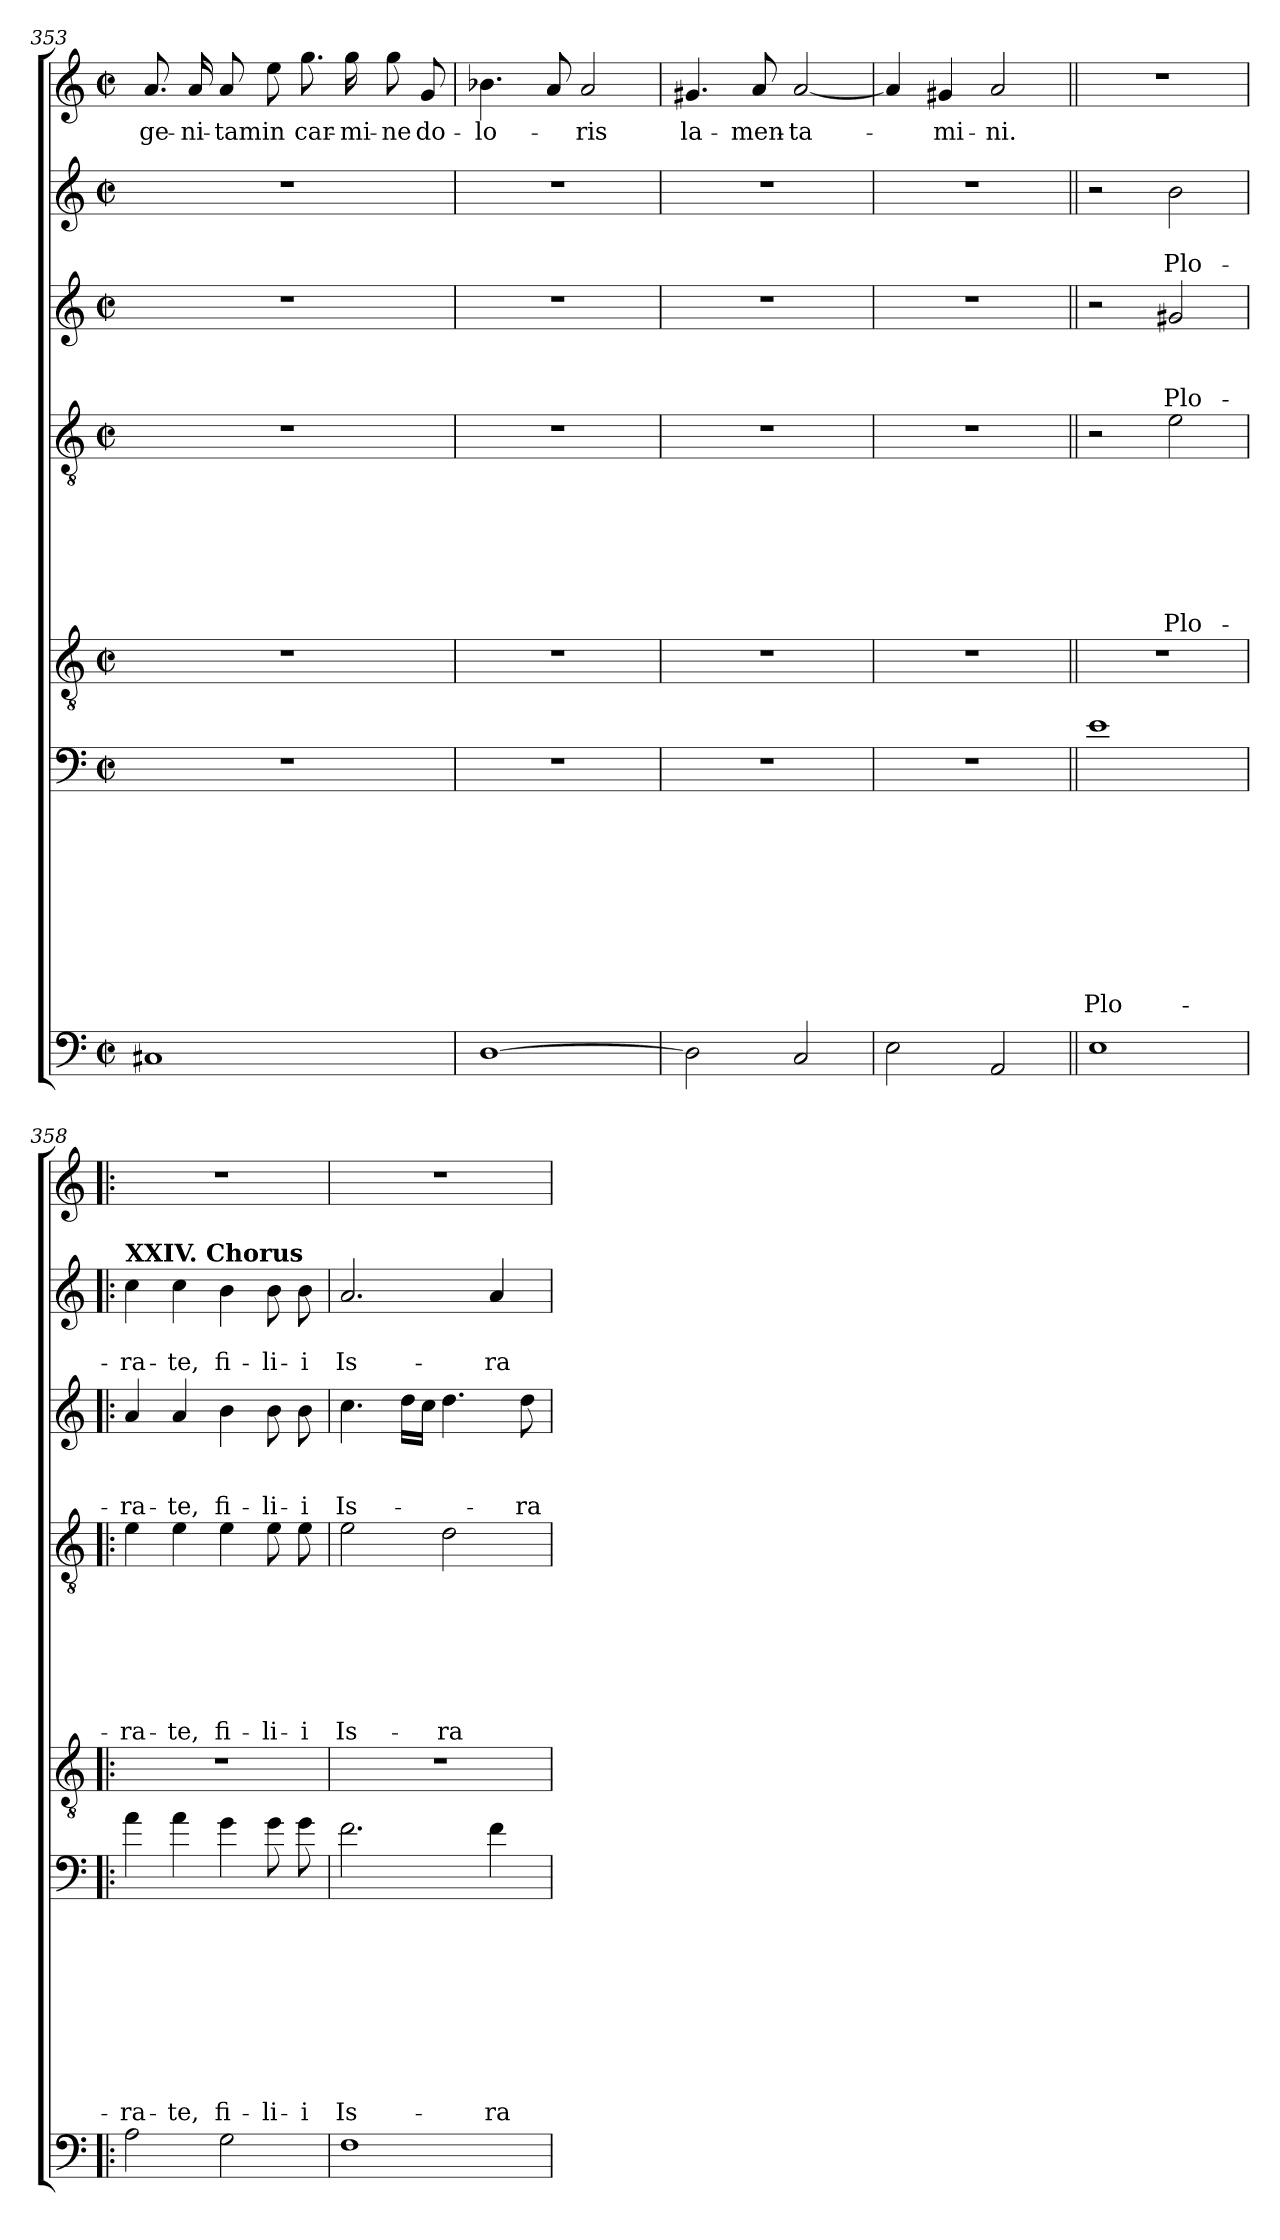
**kern	**kern	**text	**text	**text	**text	**text	**text	**text	**text	**text	**kern	**kern	**text	**text	**text	**text	**text	**text	**text	**kern	**text	**text	**text	**kern	**text	**text	**kern	**text
*part7	*part6	*part6	*part6	*part6	*part6	*part6	*part6	*part6	*part6	*part6	*part5	*part4	*part4	*part4	*part4	*part4	*part4	*part4	*part4	*part3	*part3	*part3	*part3	*part2	*part2	*part2	*part1	*part1
*staff7	*staff6	*staff6	*staff6	*staff6	*staff6	*staff6	*staff6	*staff6	*staff6	*staff6	*staff5	*staff4	*staff4	*staff4	*staff4	*staff4	*staff4	*staff4	*staff4	*staff3	*staff3	*staff3	*staff3	*staff2	*staff2	*staff2	*staff1	*staff1
!!LO:LB:g=z
*clefF4	*clefF4	*	*	*	*	*	*	*	*	*	*clefGv2	*clefGv2	*	*	*	*	*	*	*	*clefG2	*	*	*	*clefG2	*	*	*clefG2	*
*	*ITrd8c14	*	*	*	*	*	*	*	*	*	*	*	*	*	*	*	*	*	*	*	*	*	*	*	*	*	*	*
*k[]	*k[]	*	*	*	*	*	*	*	*	*	*k[]	*k[]	*	*	*	*	*	*	*	*k[]	*	*	*	*k[]	*	*	*k[]	*
*C:	*C:	*	*	*	*	*	*	*	*	*	*C:	*C:	*	*	*	*	*	*	*	*C:	*	*	*	*C:	*	*	*C:	*
*M2/2	*M2/2	*	*	*	*	*	*	*	*	*	*M2/2	*M2/2	*	*	*	*	*	*	*	*M2/2	*	*	*	*M2/2	*	*	*M2/2	*
*met(c|)	*met(c|)	*	*	*	*	*	*	*	*	*	*met(c|)	*met(c|)	*	*	*	*	*	*	*	*met(c|)	*	*	*	*met(c|)	*	*	*met(c|)	*
=353	=353	=353	=353	=353	=353	=353	=353	=353	=353	=353	=353	=353	=353	=353	=353	=353	=353	=353	=353	=353	=353	=353	=353	=353	=353	=353	=353	=353
!	!	!	!	!	!	!	!	!	!	!	!	!	!	!	!	!	!	!	!	!	!	!	!	!	!	!	!	!LO:LY:b
1C#X	1r	.	.	.	.	.	.	.	.	.	1r	1r	.	.	.	.	.	.	.	1r	.	.	.	1r	.	.	8.a/	-ge-
!	!	!	!	!	!	!	!	!	!	!	!	!	!	!	!	!	!	!	!	!	!	!	!	!	!	!	!	!LO:LY:b
.	.	.	.	.	.	.	.	.	.	.	.	.	.	.	.	.	.	.	.	.	.	.	.	.	.	.	16a/	-ni-
!	!	!	!	!	!	!	!	!	!	!	!	!	!	!	!	!	!	!	!	!	!	!	!	!	!	!	!	!LO:LY:b
.	.	.	.	.	.	.	.	.	.	.	.	.	.	.	.	.	.	.	.	.	.	.	.	.	.	.	8a/	-tam
!	!	!	!	!	!	!	!	!	!	!	!	!	!	!	!	!	!	!	!	!	!	!	!	!	!	!	!	!LO:LY:b
.	.	.	.	.	.	.	.	.	.	.	.	.	.	.	.	.	.	.	.	.	.	.	.	.	.	.	8ee\	in
!	!	!	!	!	!	!	!	!	!	!	!	!	!	!	!	!	!	!	!	!	!	!	!	!	!	!	!	!LO:LY:b
.	.	.	.	.	.	.	.	.	.	.	.	.	.	.	.	.	.	.	.	.	.	.	.	.	.	.	8.gg\	car-
!	!	!	!	!	!	!	!	!	!	!	!	!	!	!	!	!	!	!	!	!	!	!	!	!	!	!	!	!LO:LY:b
.	.	.	.	.	.	.	.	.	.	.	.	.	.	.	.	.	.	.	.	.	.	.	.	.	.	.	16gg\	-mi-
!	!	!	!	!	!	!	!	!	!	!	!	!	!	!	!	!	!	!	!	!	!	!	!	!	!	!	!	!LO:LY:b
.	.	.	.	.	.	.	.	.	.	.	.	.	.	.	.	.	.	.	.	.	.	.	.	.	.	.	8gg\	-ne
!	!	!	!	!	!	!	!	!	!	!	!	!	!	!	!	!	!	!	!	!	!	!	!	!	!	!	!	!LO:LY:b
.	.	.	.	.	.	.	.	.	.	.	.	.	.	.	.	.	.	.	.	.	.	.	.	.	.	.	8g/	do-
=354	=354	=354	=354	=354	=354	=354	=354	=354	=354	=354	=354	=354	=354	=354	=354	=354	=354	=354	=354	=354	=354	=354	=354	=354	=354	=354	=354	=354
!	!	!	!	!	!	!	!	!	!	!	!	!	!	!	!	!	!	!	!	!	!	!	!	!	!	!	!	!LO:LY:b
[1D	1r	.	.	.	.	.	.	.	.	.	1r	1r	.	.	.	.	.	.	.	1r	.	.	.	1r	.	.	4.b-X\	-lo-
.	.	.	.	.	.	.	.	.	.	.	.	.	.	.	.	.	.	.	.	.	.	.	.	.	.	.	8a/	.
!	!	!	!	!	!	!	!	!	!	!	!	!	!	!	!	!	!	!	!	!	!	!	!	!	!	!	!	!LO:LY:b
.	.	.	.	.	.	.	.	.	.	.	.	.	.	.	.	.	.	.	.	.	.	.	.	.	.	.	2a/	-ris
=355	=355	=355	=355	=355	=355	=355	=355	=355	=355	=355	=355	=355	=355	=355	=355	=355	=355	=355	=355	=355	=355	=355	=355	=355	=355	=355	=355	=355
!	!	!	!	!	!	!	!	!	!	!	!	!	!	!	!	!	!	!	!	!	!	!	!	!	!	!	!	!LO:LY:b
2D\]	1r	.	.	.	.	.	.	.	.	.	1r	1r	.	.	.	.	.	.	.	1r	.	.	.	1r	.	.	4.g#X/	la-
!	!	!	!	!	!	!	!	!	!	!	!	!	!	!	!	!	!	!	!	!	!	!	!	!	!	!	!	!LO:LY:b
.	.	.	.	.	.	.	.	.	.	.	.	.	.	.	.	.	.	.	.	.	.	.	.	.	.	.	8a/	-men-
!	!	!	!	!	!	!	!	!	!	!	!	!	!	!	!	!	!	!	!	!	!	!	!	!	!	!	!	!LO:LY:b
2C/	.	.	.	.	.	.	.	.	.	.	.	.	.	.	.	.	.	.	.	.	.	.	.	.	.	.	[2a/	-ta-
=356	=356	=356	=356	=356	=356	=356	=356	=356	=356	=356	=356	=356	=356	=356	=356	=356	=356	=356	=356	=356	=356	=356	=356	=356	=356	=356	=356	=356
2E\	1r	.	.	.	.	.	.	.	.	.	1r	1r	.	.	.	.	.	.	.	1r	.	.	.	1r	.	.	4a/]	.
!	!	!	!	!	!	!	!	!	!	!	!	!	!	!	!	!	!	!	!	!	!	!	!	!	!	!	!	!LO:LY:b
.	.	.	.	.	.	.	.	.	.	.	.	.	.	.	.	.	.	.	.	.	.	.	.	.	.	.	4g#X/	-mi-
!	!	!	!	!	!	!	!	!	!	!	!	!	!	!	!	!	!	!	!	!	!	!	!	!	!	!	!	!LO:LY:b
2AA/	.	.	.	.	.	.	.	.	.	.	.	.	.	.	.	.	.	.	.	.	.	.	.	.	.	.	2a/	-ni.
!!LO:LB:g=z
=357||	=357||	=357||	=357||	=357||	=357||	=357||	=357||	=357||	=357||	=357||	=357||	=357||	=357||	=357||	=357||	=357||	=357||	=357||	=357||	=357||	=357||	=357||	=357||	=357||	=357||	=357||	=357||	=357||
!	!	!	!	!	!	!	!	!	!	!LO:LY:b	!	!	!	!	!	!	!	!	!	!	!	!	!	!	!	!	!	!
1E	1E	.	.	.	.	.	.	.	.	Plo-	1r	2r	.	.	.	.	.	.	.	2r	.	.	.	2r	.	.	1r	.
!	!	!	!	!	!	!	!	!	!	!	!	!	!	!	!	!	!	!	!LO:LY:b	!	!	!	!LO:LY:b	!	!	!LO:LY:b	!	!
.	.	.	.	.	.	.	.	.	.	.	.	2e\	.	.	.	.	.	.	Plo-	2g#X/	.	.	Plo-	2b\	.	Plo-	.	.
=358!|:	=358!|:	=358!|:	=358!|:	=358!|:	=358!|:	=358!|:	=358!|:	=358!|:	=358!|:	=358!|:	=358!|:	=358!|:	=358!|:	=358!|:	=358!|:	=358!|:	=358!|:	=358!|:	=358!|:	=358!|:	=358!|:	=358!|:	=358!|:	=358!|:	=358!|:	=358!|:	=358!|:	=358!|:
!	!	!	!	!	!	!	!	!	!	!	!	!	!	!	!	!	!	!	!	!	!	!	!	!LO:TX:a:B:t=XXIV. Chorus	!	!	!	!
!	!	!	!	!	!	!	!	!	!	!LO:LY:b	!	!	!	!	!	!	!	!	!LO:LY:b	!	!	!	!LO:LY:b	!	!	!LO:LY:b	!	!
2A\	4A\	.	.	.	.	.	.	.	.	-ra-	1r	4e\	.	.	.	.	.	.	-ra-	4a/	.	.	-ra-	4cc\	.	-ra-	1r	.
!	!	!	!	!	!	!	!	!	!	!LO:LY:b	!	!	!	!	!	!	!	!	!LO:LY:b	!	!	!	!LO:LY:b	!	!	!LO:LY:b	!	!
.	4A\	.	.	.	.	.	.	.	.	-te,	.	4e\	.	.	.	.	.	.	-te,	4a/	.	.	-te,	4cc\	.	-te,	.	.
!	!	!	!	!	!	!	!	!	!	!LO:LY:b	!	!	!	!	!	!	!	!	!LO:LY:b	!	!	!	!LO:LY:b	!	!	!LO:LY:b	!	!
2G\	4G\	.	.	.	.	.	.	.	.	fi-	.	4e\	.	.	.	.	.	.	fi-	4b\	.	.	fi-	4b\	.	fi-	.	.
!	!	!	!	!	!	!	!	!	!	!LO:LY:b	!	!	!	!	!	!	!	!	!LO:LY:b	!	!	!	!LO:LY:b	!	!	!LO:LY:b	!	!
.	8G\	.	.	.	.	.	.	.	.	-li-	.	8e\	.	.	.	.	.	.	-li-	8b\	.	.	-li-	8b\	.	-li-	.	.
!	!	!	!	!	!	!	!	!	!	!LO:LY:b	!	!	!	!	!	!	!	!	!LO:LY:b	!	!	!	!LO:LY:b	!	!	!LO:LY:b	!	!
.	8G\	.	.	.	.	.	.	.	.	-i	.	8e\	.	.	.	.	.	.	-i	8b\	.	.	-i	8b\	.	-i	.	.
=359	=359	=359	=359	=359	=359	=359	=359	=359	=359	=359	=359	=359	=359	=359	=359	=359	=359	=359	=359	=359	=359	=359	=359	=359	=359	=359	=359	=359
!	!	!	!	!	!	!	!	!	!	!LO:LY:b	!	!	!	!	!	!	!	!	!LO:LY:b	!	!	!	!LO:LY:b	!	!	!LO:LY:b	!	!
1F	2.F\	.	.	.	.	.	.	.	.	Is-	1r	2e\	.	.	.	.	.	.	Is-	4.cc\	.	.	Is-	2.a/	.	Is-	1r	.
.	.	.	.	.	.	.	.	.	.	.	.	.	.	.	.	.	.	.	.	16dd\LL	.	.	.	.	.	.	.	.
.	.	.	.	.	.	.	.	.	.	.	.	.	.	.	.	.	.	.	.	16cc\JJ	.	.	.	.	.	.	.	.
!	!	!	!	!	!	!	!	!	!	!	!	!	!	!	!	!	!	!	!LO:LY:b	!	!	!	!	!	!	!	!	!
.	.	.	.	.	.	.	.	.	.	.	.	2d\	.	.	.	.	.	.	-ra-	4.dd\	.	.	.	.	.	.	.	.
!	!	!	!	!	!	!	!	!	!	!LO:LY:b	!	!	!	!	!	!	!	!	!	!	!	!	!	!	!	!LO:LY:b	!	!
.	4F\	.	.	.	.	.	.	.	.	-ra-	.	.	.	.	.	.	.	.	.	.	.	.	.	4a/	.	-ra-	.	.
!	!	!	!	!	!	!	!	!	!	!	!	!	!	!	!	!	!	!	!	!	!	!	!LO:LY:b	!	!	!	!	!
.	.	.	.	.	.	.	.	.	.	.	.	.	.	.	.	.	.	.	.	8dd\	.	.	-ra-	.	.	.	.	.
=	=	=	=	=	=	=	=	=	=	=	=	=	=	=	=	=	=	=	=	=	=	=	=	=	=	=	=	=
*-	*-	*-	*-	*-	*-	*-	*-	*-	*-	*-	*-	*-	*-	*-	*-	*-	*-	*-	*-	*-	*-	*-	*-	*-	*-	*-	*-	*-
